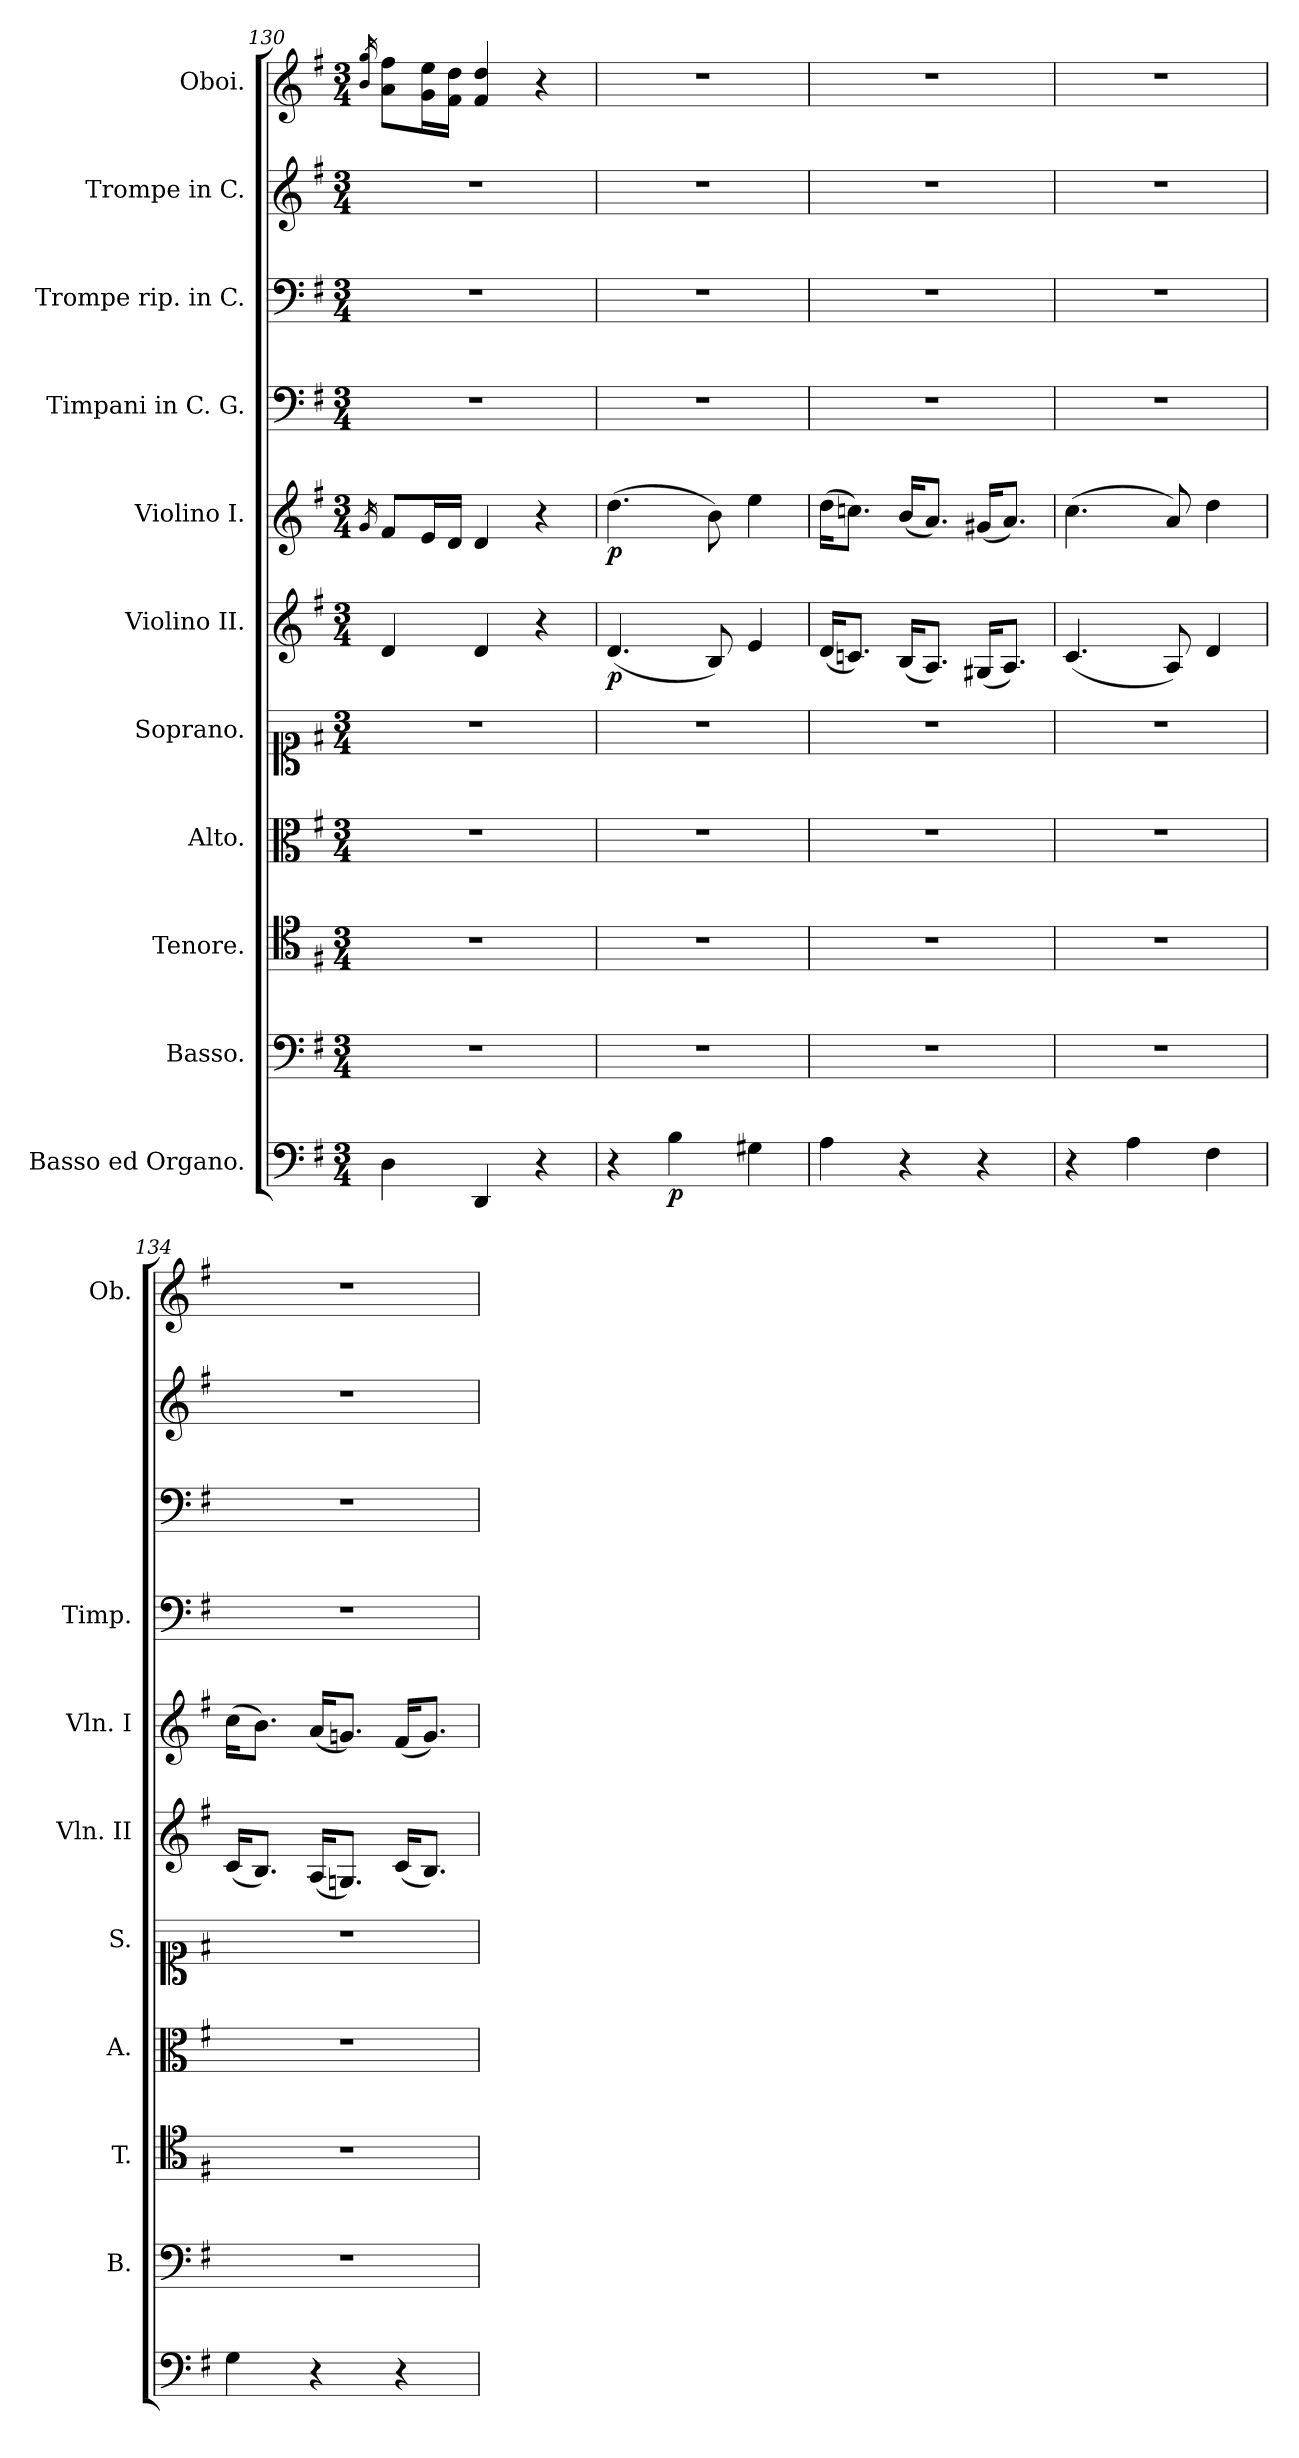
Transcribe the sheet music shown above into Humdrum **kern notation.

**kern	**dynam	**kern	**kern	**kern	**kern	**kern	**dynam	**kern	**dynam	**kern	**kern	**kern	**kern
*part11	*part11	*part10	*part9	*part8	*part7	*part6	*part6	*part5	*part5	*part4	*part3	*part2	*part1
*staff11	*staff11	*staff10	*staff9	*staff8	*staff7	*staff6	*staff6	*staff5	*staff5	*staff4	*staff3	*staff2	*staff1
*I"Basso ed  Organo.	*	*I"Basso.	*I"Tenore.	*I"Alto.	*I"Soprano.	*I"Violino II.	*	*I"Violino I.	*	*I"Timpani in C. G.	*I"Trompe rip. in C.	*I"Trompe in C.	*I"Oboi.
*	*	*I'B.	*I'T.	*I'A.	*I'S.	*I'Vln. II	*	*I'Vln. I	*	*I'Timp.	*	*	*I'Ob.
*clefF4	*	*clefF4	*clefC4	*clefC3	*clefC1	*clefG2	*	*clefG2	*	*clefF4	*clefF4	*clefG2	*clefG2
*k[f#]	*	*k[f#]	*k[f#]	*k[f#]	*k[f#]	*k[f#]	*	*k[f#]	*	*k[f#]	*k[f#]	*k[f#]	*k[f#]
*M3/4	*	*M3/4	*M3/4	*M3/4	*M3/4	*M3/4	*	*M3/4	*	*M3/4	*M3/4	*M3/4	*M3/4
=130	=130	=130	=130	=130	=130	=130	=130	=130	=130	=130	=130	=130	=130
.	.	.	.	.	.	.	.	16qg/	.	.	.	.	16qb/ 16qgg/
4D\	.	2.r	2.r	2.r	2.r	4d/	.	8f#/L	.	2.r	2.r	2.r	8a\ 8ff#\L
.	.	.	.	.	.	.	.	16e/L	.	.	.	.	16g\ 16ee\L
.	.	.	.	.	.	.	.	16d/JJ	.	.	.	.	16f#\ 16dd\JJ
4DD/	.	.	.	.	.	4d/	.	4d/	.	.	.	.	4f#/ 4dd/
4r	.	.	.	.	.	4r	.	4r	.	.	.	.	4r
=131	=131	=131	=131	=131	=131	=131	=131	=131	=131	=131	=131	=131	=131
!	!	!	!	!	!	!	!LO:DY:b	!	!LO:DY:b	!	!	!	!
4r	.	2.r	2.r	2.r	2.r	(<4.d/	p	(>4.dd\	p	2.r	2.r	2.r	2.r
!	!LO:DY:b	!	!	!	!	!	!	!	!	!	!	!	!
4B\	p	.	.	.	.	.	.	.	.	.	.	.	.
.	.	.	.	.	.	8B/)	.	8b\)	.	.	.	.	.
4G#X\	.	.	.	.	.	4e/	.	4ee\	.	.	.	.	.
=132	=132	=132	=132	=132	=132	=132	=132	=132	=132	=132	=132	=132	=132
4A\	.	2.r	2.r	2.r	2.r	(<16d/KL	.	(>16dd\KL	.	2.r	2.r	2.r	2.r
.	.	.	.	.	.	8.cn/J)	.	8.ccn\J)	.	.	.	.	.
4r	.	.	.	.	.	(<16B/KL	.	(<16b/KL	.	.	.	.	.
.	.	.	.	.	.	8.A/J)	.	8.a/J)	.	.	.	.	.
4r	.	.	.	.	.	(<16G#X/KL	.	(<16g#X/KL	.	.	.	.	.
.	.	.	.	.	.	8.A/J)	.	8.a/J)	.	.	.	.	.
=133	=133	=133	=133	=133	=133	=133	=133	=133	=133	=133	=133	=133	=133
4r	.	2.r	2.r	2.r	2.r	(<4.c/	.	(>4.cc\	.	2.r	2.r	2.r	2.r
4A\	.	.	.	.	.	.	.	.	.	.	.	.	.
.	.	.	.	.	.	8A/)	.	8a/)	.	.	.	.	.
4F#\	.	.	.	.	.	4d/	.	4dd\	.	.	.	.	.
=134	=134	=134	=134	=134	=134	=134	=134	=134	=134	=134	=134	=134	=134
4G\	.	2.r	2.r	2.r	2.r	(<16c/KL	.	(>16cc\KL	.	2.r	2.r	2.r	2.r
.	.	.	.	.	.	8.B/J)	.	8.b\J)	.	.	.	.	.
4r	.	.	.	.	.	(<16A/KL	.	(<16a/KL	.	.	.	.	.
.	.	.	.	.	.	8.Gn/J)	.	8.gn/J)	.	.	.	.	.
4r	.	.	.	.	.	(<16c/KL	.	(<16f#/KL	.	.	.	.	.
.	.	.	.	.	.	8.B/J)	.	8.g/J)	.	.	.	.	.
=	=	=	=	=	=	=	=	=	=	=	=	=	=
*-	*-	*-	*-	*-	*-	*-	*-	*-	*-	*-	*-	*-	*-
